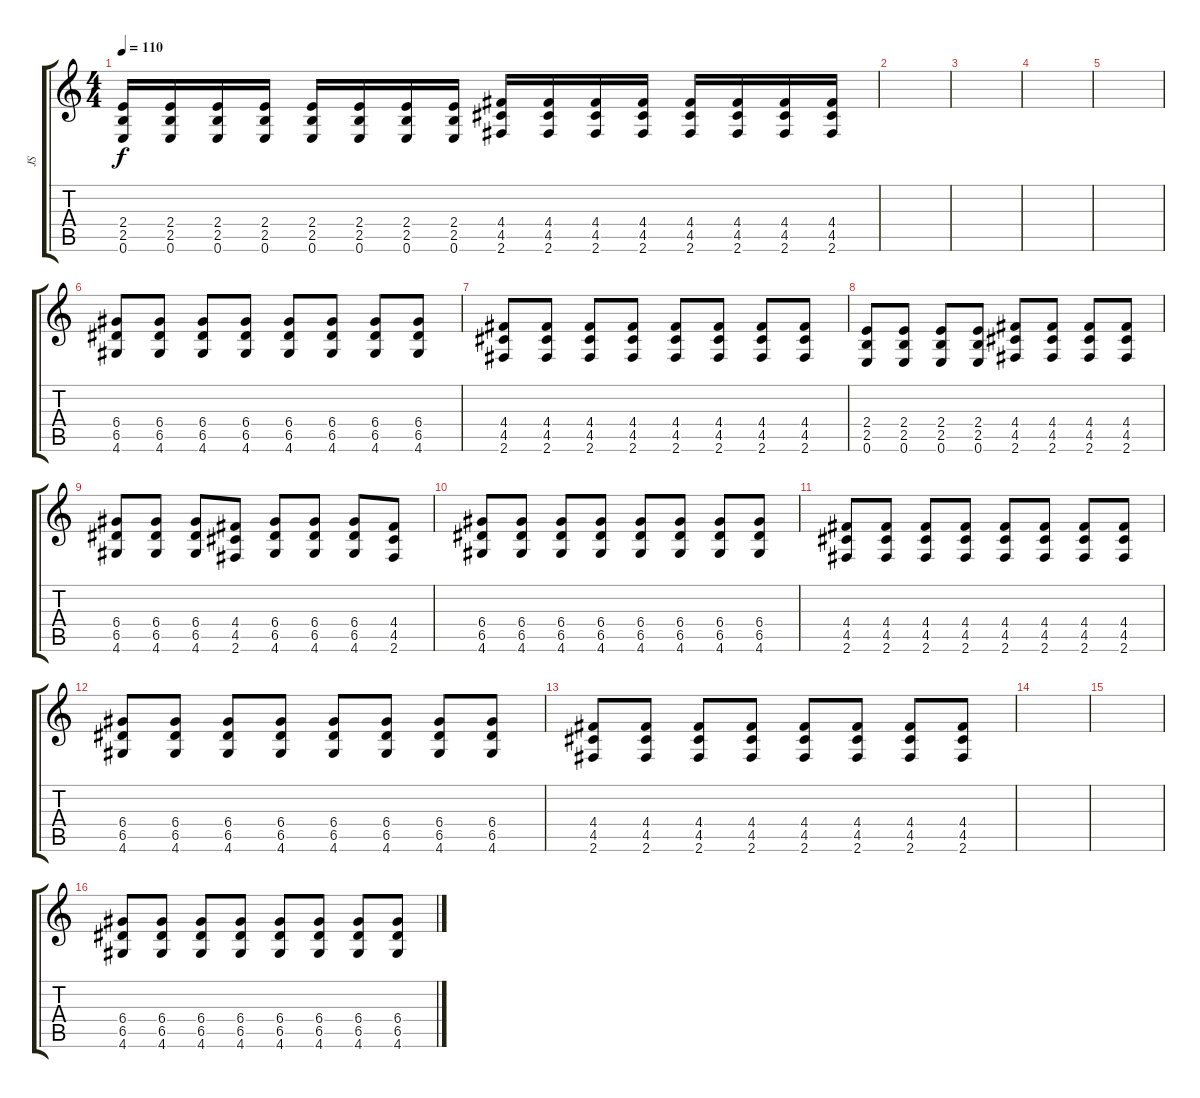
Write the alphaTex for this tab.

\track ("JS" "JS") {instrument overdrivenguitar}
\staff {score tabs}
\tuning (E4 B3 G3 D3 A2 E2) {hide}
\ts (4 4)
\tempo 110
\clef g2
\ks c
(2.4 2.5 0.6).16{dy f} (2.4 2.5 0.6).16 (2.4 2.5 0.6).16 (2.4 2.5 0.6).16 (2.4 2.5 0.6).16 (2.4 2.5 0.6).16 (2.4 2.5 0.6).16 (2.4 2.5 0.6).16 (4.4 4.5 2.6).16 (4.4 4.5 2.6).16 (4.4 4.5 2.6).16 (4.4 4.5 2.6).16 (4.4 4.5 2.6).16 (4.4 4.5 2.6).16 (4.4 4.5 2.6).16 (4.4 4.5 2.6).16 |
|
|
|
|
(6.4 6.5 4.6).8{instrument electricguitarmuted} (6.4 6.5 4.6).8 (6.4 6.5 4.6).8 (6.4 6.5 4.6).8 (6.4 6.5 4.6).8 (6.4 6.5 4.6).8 (6.4 6.5 4.6).8 (6.4 6.5 4.6).8 |
(4.4 4.5 2.6).8 (4.4 4.5 2.6).8 (4.4 4.5 2.6).8 (4.4 4.5 2.6).8 (4.4 4.5 2.6).8 (4.4 4.5 2.6).8 (4.4 4.5 2.6).8 (4.4 4.5 2.6).8 |
(2.4 2.5 0.6).8 (2.4 2.5 0.6).8 (2.4 2.5 0.6).8 (2.4 2.5 0.6).8 (4.4 4.5 2.6).8 (4.4 4.5 2.6).8 (4.4 4.5 2.6).8 (4.4 4.5 2.6).8 |
(6.4 6.5 4.6).8 (6.4 6.5 4.6).8 (6.4 6.5 4.6).8 (4.4 4.5 2.6).8 (6.4 6.5 4.6).8 (6.4 6.5 4.6).8 (6.4 6.5 4.6).8 (4.4 4.5 2.6).8 |
(6.4 6.5 4.6).8{instrument electricguitarmuted} (6.4 6.5 4.6).8 (6.4 6.5 4.6).8 (6.4 6.5 4.6).8 (6.4 6.5 4.6).8 (6.4 6.5 4.6).8 (6.4 6.5 4.6).8 (6.4 6.5 4.6).8 |
(4.4 4.5 2.6).8 (4.4 4.5 2.6).8 (4.4 4.5 2.6).8 (4.4 4.5 2.6).8 (4.4 4.5 2.6).8 (4.4 4.5 2.6).8 (4.4 4.5 2.6).8 (4.4 4.5 2.6).8 |
(6.4 6.5 4.6).8{instrument electricguitarmuted} (6.4 6.5 4.6).8 (6.4 6.5 4.6).8 (6.4 6.5 4.6).8 (6.4 6.5 4.6).8 (6.4 6.5 4.6).8 (6.4 6.5 4.6).8 (6.4 6.5 4.6).8 |
(4.4 4.5 2.6).8 (4.4 4.5 2.6).8 (4.4 4.5 2.6).8 (4.4 4.5 2.6).8 (4.4 4.5 2.6).8 (4.4 4.5 2.6).8 (4.4 4.5 2.6).8 (4.4 4.5 2.6).8 |
|
|
(6.4 6.5 4.6).8{instrument electricguitarmuted} (6.4 6.5 4.6).8 (6.4 6.5 4.6).8 (6.4 6.5 4.6).8 (6.4 6.5 4.6).8 (6.4 6.5 4.6).8 (6.4 6.5 4.6).8 (6.4 6.5 4.6).8
